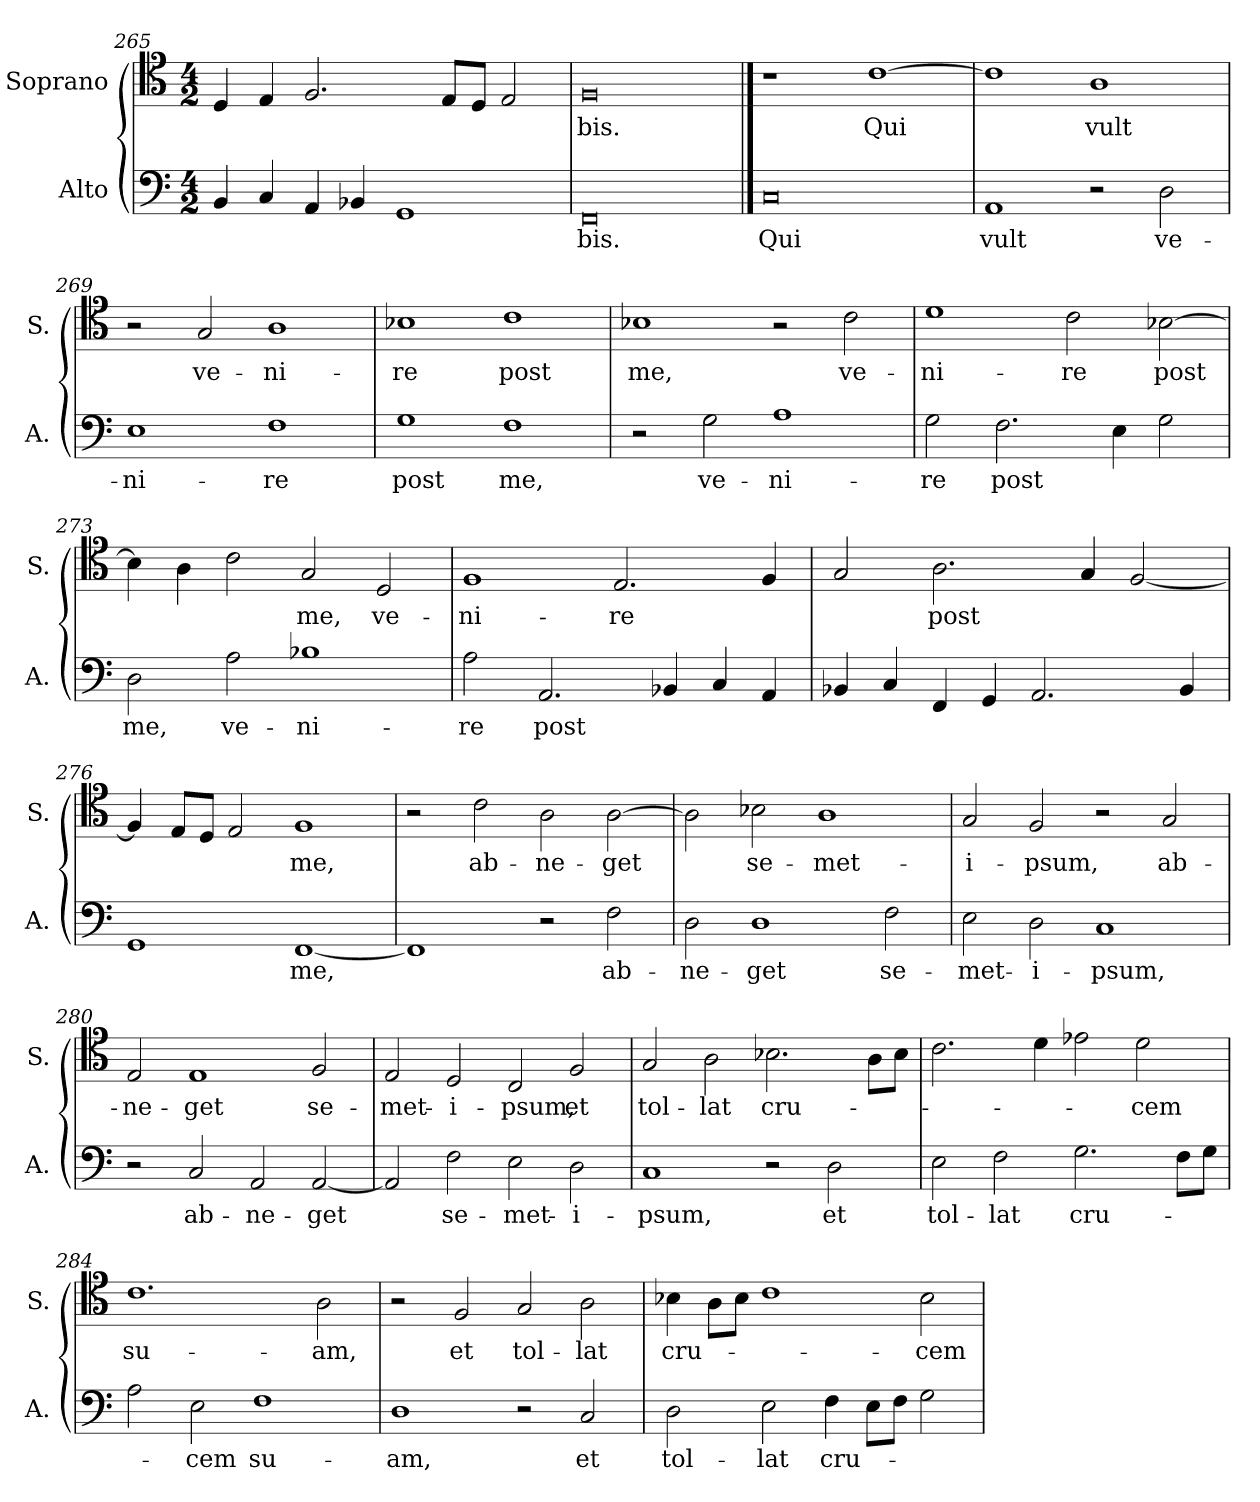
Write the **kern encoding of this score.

**kern	**text	**kern	**text
*part2	*part2	*part1	*part1
*staff2	*staff2	*staff1	*staff1
*I"Alto	*	*I"Soprano	*
*I'A.	*	*I'S.	*
!!LO:PB:g=z
*clefF4	*	*clefC4	*
*k[]	*	*k[]	*
*M4/2	*	*M4/2	*
=265	=265	=265	=265
4BB/	.	4D/	.
4C/	.	4E/	.
4AA/	.	2.F/	.
4BB-X/	.	.	.
1GG	.	.	.
.	.	8E/L	.
.	.	8D/J	.
.	.	2E/	.
=266	=266	=266	=266
!	!LO:LY:b	!	!LO:LY:b
0FF	-bis.	0F	-bis.
!!LO:PB:g=z
==267	==267	==267	==267
!	!LO:LY:b	!	!
0C	Qui	1r	.
!	!	!	!LO:LY:b
.	.	[1c	Qui
=268	=268	=268	=268
!	!LO:LY:b	!	!
1AA	vult	1c]	.
!	!	!	!LO:LY:b
2r	.	1A	vult
!	!LO:LY:b	!	!
2D\	ve-	.	.
=269	=269	=269	=269
!	!LO:LY:b	!	!
1E	-ni-	2r	.
!	!	!	!LO:LY:b
.	.	2G/	ve-
!	!LO:LY:b	!	!LO:LY:b
1F	-re	1A	-ni-
=270	=270	=270	=270
!	!LO:LY:b	!	!LO:LY:b
1G	post	1B-X	-re
!	!LO:LY:b	!	!LO:LY:b
1F	me,	1c	post
!!LO:LB:g=z
=271	=271	=271	=271
!	!	!	!LO:LY:b
2r	.	1B-X	me,
!	!LO:LY:b	!	!
2G\	ve-	.	.
!	!LO:LY:b	!	!
1A	-ni-	2r	.
!	!	!	!LO:LY:b
.	.	2c\	ve-
=272	=272	=272	=272
!	!LO:LY:b	!	!LO:LY:b
2G\	-re	1d	-ni-
!	!LO:LY:b	!	!
2.F\	post	.	.
!	!	!	!LO:LY:b
.	.	2c\	-re
4E\	.	.	.
!	!	!	!LO:LY:b
2G\	.	[2B-X\	post
=273	=273	=273	=273
!	!LO:LY:b	!	!
2D\	me,	4B-\]	.
.	.	4A\	.
!	!LO:LY:b	!	!
2A\	ve-	2c\	.
!	!LO:LY:b	!	!LO:LY:b
1B-X	-ni-	2G/	me,
!	!	!	!LO:LY:b
.	.	2D/	ve-
=274	=274	=274	=274
!	!LO:LY:b	!	!LO:LY:b
2A\	-re	1F	-ni-
!	!LO:LY:b	!	!
2.AA/	post	.	.
!	!	!	!LO:LY:b
.	.	2.E/	-re
4BB-X/	.	.	.
4C/	.	.	.
4AA/	.	4F/	.
=275	=275	=275	=275
4BB-X/	.	2G/	.
4C/	.	.	.
!	!	!	!LO:LY:b
4FF/	.	2.A\	post
4GG/	.	.	.
2.AA/	.	.	.
.	.	4G/	.
.	.	[2F/	.
4BB-/	.	.	.
=276	=276	=276	=276
1GG	.	4F/]	.
.	.	8E/L	.
.	.	8D/J	.
.	.	2E/	.
!	!LO:LY:b	!	!LO:LY:b
[1FF	me,	1F	me,
!!LO:LB:g=z
=277	=277	=277	=277
1FF]	.	2r	.
!	!	!	!LO:LY:b
.	.	2c\	ab-
!	!	!	!LO:LY:b
2r	.	2A\	-ne-
!	!LO:LY:b	!	!LO:LY:b
2F\	ab-	[2A\	-get
=278	=278	=278	=278
!	!LO:LY:b	!	!
2D\	-ne-	2A\]	.
!	!LO:LY:b	!	!LO:LY:b
1D	-get	2B-X\	se-
!	!	!	!LO:LY:b
.	.	1A	-met-
!	!LO:LY:b	!	!
2F\	se-	.	.
=279	=279	=279	=279
!	!LO:LY:b	!	!LO:LY:b
2E\	-met-	2G/	-i-
!	!LO:LY:b	!	!LO:LY:b
2D\	-i-	2F/	-psum,
!	!LO:LY:b	!	!
1C	-psum,	2r	.
!	!	!	!LO:LY:b
.	.	2G/	ab-
=280	=280	=280	=280
!	!	!	!LO:LY:b
2r	.	2E/	-ne-
!	!LO:LY:b	!	!LO:LY:b
2C/	ab-	1E	-get
!	!LO:LY:b	!	!
2AA/	-ne-	.	.
!	!LO:LY:b	!	!LO:LY:b
[2AA/	-get	2F/	se-
=281	=281	=281	=281
!	!	!	!LO:LY:b
2AA/]	.	2E/	-met-
!	!LO:LY:b	!	!LO:LY:b
2F\	se-	2D/	-i-
!	!LO:LY:b	!	!LO:LY:b
2E\	-met-	2C/	-psum,
!	!LO:LY:b	!	!LO:LY:b
2D\	-i-	2F/	et
=282	=282	=282	=282
!	!LO:LY:b	!	!LO:LY:b
1C	-psum,	2G/	tol-
!	!	!	!LO:LY:b
.	.	2A\	-lat
!	!	!	!LO:LY:b
2r	.	2.B-X\	cru-
!	!LO:LY:b	!	!
2D\	et	.	.
.	.	8A\L	.
.	.	8B-\J	.
!!LO:LB:g=z
=283	=283	=283	=283
!	!LO:LY:b	!	!
2E\	tol-	2.c\	.
!	!LO:LY:b	!	!
2F\	-lat	.	.
.	.	4d\	.
!	!LO:LY:b	!	!
2.G\	cru-	2e-X\	.
!	!	!	!LO:LY:b
.	.	2d\	-cem
8F\L	.	.	.
8G\J	.	.	.
=284	=284	=284	=284
!	!	!	!LO:LY:b
2A\	.	1.c	su-
!	!LO:LY:b	!	!
2E\	-cem	.	.
!	!LO:LY:b	!	!
1F	su-	.	.
!	!	!	!LO:LY:b
.	.	2A\	-am,
=285	=285	=285	=285
!	!LO:LY:b	!	!
1D	-am,	2r	.
!	!	!	!LO:LY:b
.	.	2F/	et
!	!	!	!LO:LY:b
2r	.	2G/	tol-
!	!LO:LY:b	!	!LO:LY:b
2C/	et	2A\	-lat
=286	=286	=286	=286
!	!LO:LY:b	!	!LO:LY:b
2D\	tol-	4B-X\	cru-
.	.	8A\L	.
.	.	8B-\J	.
!	!LO:LY:b	!	!
2E\	-lat	1c	.
!	!LO:LY:b	!	!
4F\	cru-	.	.
8E\L	.	.	.
8F\J	.	.	.
!	!	!	!LO:LY:b
2G\	.	2B-\	-cem
=	=	=	=
*-	*-	*-	*-
